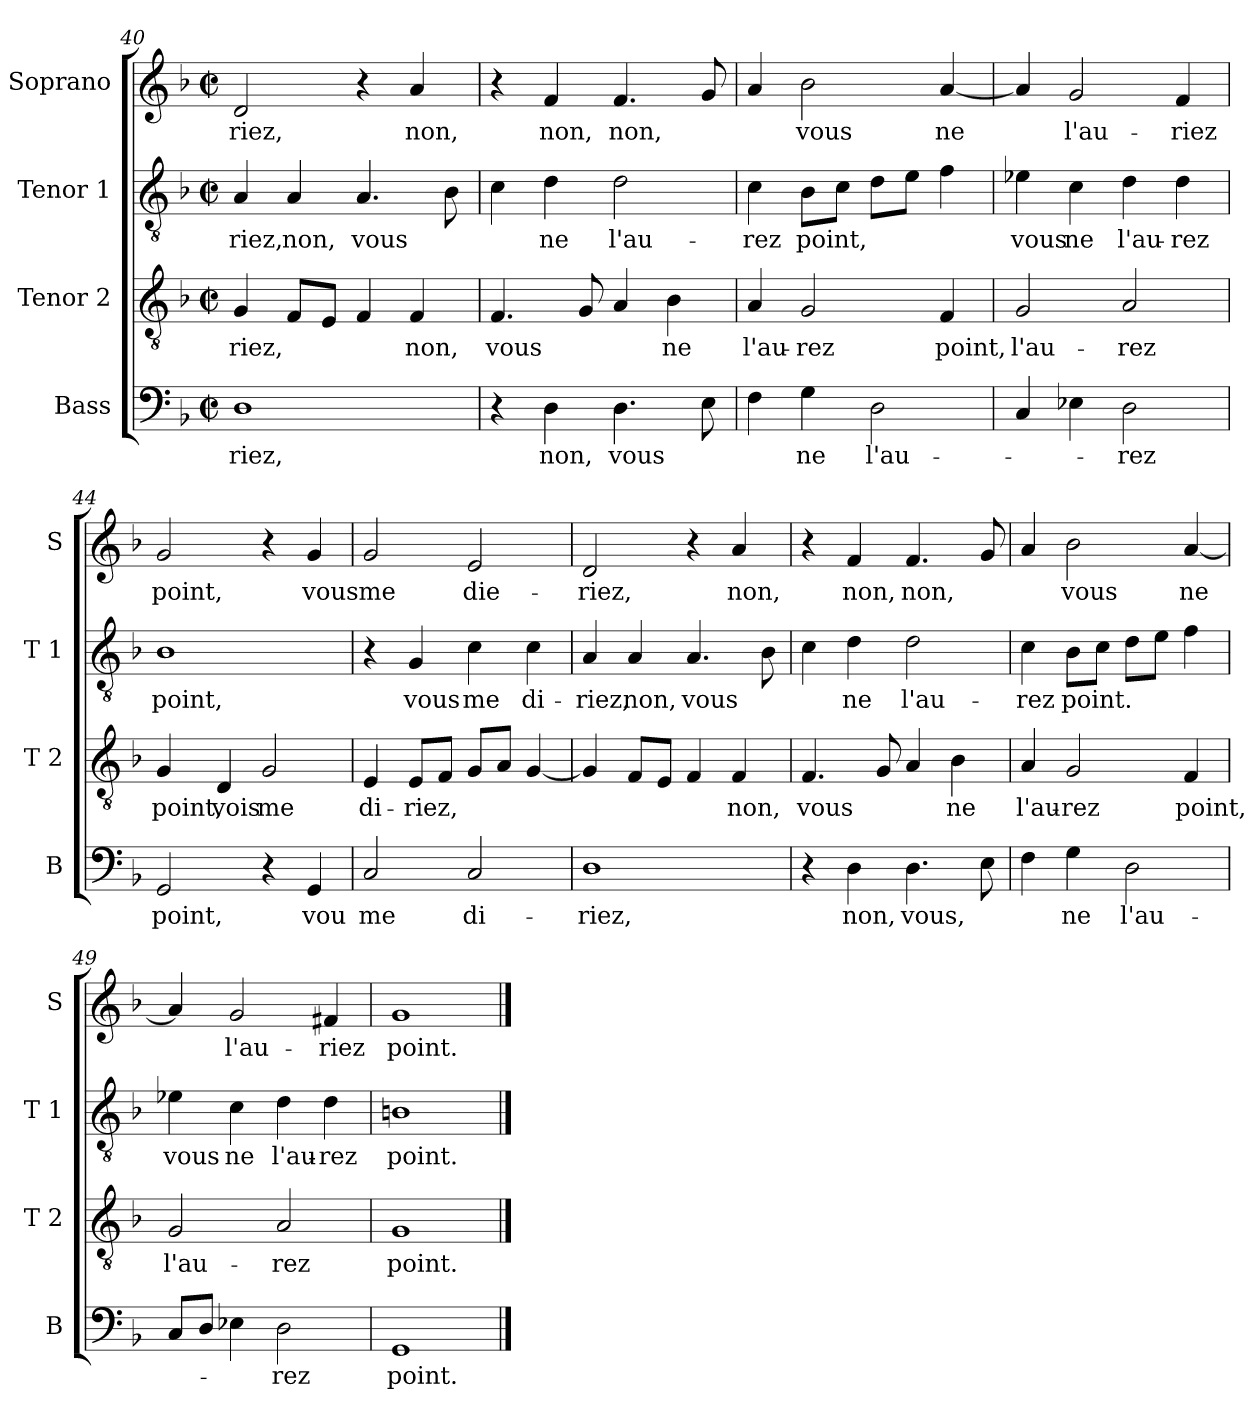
**kern	**text	**kern	**text	**kern	**text	**kern	**text
*part4	*part4	*part3	*part3	*part2	*part2	*part1	*part1
*staff4	*staff4	*staff3	*staff3	*staff2	*staff2	*staff1	*staff1
*I"Bass	*	*I"Tenor 2	*	*I"Tenor 1	*	*I"Soprano	*
*I'B	*	*I'T 2	*	*I'T 1	*	*I'S	*
*clefF4	*	*clefGv2	*	*clefGv2	*	*clefG2	*
*k[b-]	*	*k[b-]	*	*k[b-]	*	*k[b-]	*
*F:	*	*F:	*	*F:	*	*F:	*
*M2/2	*	*M2/2	*	*M2/2	*	*M2/2	*
*met(c|)	*	*met(c|)	*	*met(c|)	*	*met(c|)	*
=40	=40	=40	=40	=40	=40	=40	=40
1D	-riez,	4G/	-riez,	4A/	-riez,	2d/	-riez,
.	.	8F/L	.	4A/	non,	.	.
.	.	8E/J	.	.	.	.	.
.	.	4F/	.	4.A/	vous	4r	.
.	.	4F/	non,	.	.	4a/	non,
.	.	.	.	8B-\	.	.	.
!!LO:LB:g=z
=41	=41	=41	=41	=41	=41	=41	=41
4r	.	4.F/	vous	4c\	.	4r	.
4D\	non,	.	.	4d\	ne	4f/	non,
.	.	8G/	.	.	.	.	.
4.D\	vous	4A/	.	2d\	l'au-	4.f/	non,
.	.	4B-\	ne	.	.	.	.
8E\	.	.	.	.	.	8g/	.
=42	=42	=42	=42	=42	=42	=42	=42
4F\	.	4A/	l'au-	4c\	-rez	4a/	.
4G\	ne	2G/	-rez	8B-\L	point,	2b-\	vous
.	.	.	.	8c\J	.	.	.
2D\	l'au-	.	.	8d\L	.	.	.
.	.	.	.	8e\J	.	.	.
.	.	4F/	point,	4f\	.	[4a/	ne
=43	=43	=43	=43	=43	=43	=43	=43
4C/	.	2G/	l'au-	4e-X\	vous	4a/]	.
4E-X\	.	.	.	4c\	ne	2g/	l'au-
2D\	-rez	2A/	-rez	4d\	l'au-	.	.
.	.	.	.	4d\	-rez	4f/	-riez
=44	=44	=44	=44	=44	=44	=44	=44
2GG/	point,	4G/	point,	1B-	point,	2g/	point,
.	.	4D/	vois	.	.	.	.
4r	.	2G/	me	.	.	4r	.
4GG/	vou	.	.	.	.	4g/	vous
=45	=45	=45	=45	=45	=45	=45	=45
2C/	me	4E/	di-	4r	.	2g/	me
.	.	8E/L	-riez,	4G/	vous	.	.
.	.	8F/J	.	.	.	.	.
2C/	di-	8G/L	.	4c\	me	2e/	die-
.	.	8A/J	.	.	.	.	.
.	.	[4G/	.	4c\	di-	.	.
!!LO:LB:g=z
=46	=46	=46	=46	=46	=46	=46	=46
1D	-riez,	4G/]	.	4A/	-riez,	2d/	-riez,
.	.	8F/L	.	4A/	non,	.	.
.	.	8E/J	.	.	.	.	.
.	.	4F/	.	4.A/	vous	4r	.
.	.	4F/	non,	.	.	4a/	non,
.	.	.	.	8B-\	.	.	.
=47	=47	=47	=47	=47	=47	=47	=47
4r	.	4.F/	vous	4c\	.	4r	.
4D\	non,	.	.	4d\	ne	4f/	non,
.	.	8G/	.	.	.	.	.
4.D\	vous,	4A/	.	2d\	l'au-	4.f/	non,
.	.	4B-\	ne	.	.	.	.
8E\	.	.	.	.	.	8g/	.
=48	=48	=48	=48	=48	=48	=48	=48
4F\	.	4A/	l'au-	4c\	-rez	4a/	.
4G\	ne	2G/	-rez	8B-\L	point.	2b-\	vous
.	.	.	.	8c\J	.	.	.
2D\	l'au-	.	.	8d\L	.	.	.
.	.	.	.	8e\J	.	.	.
.	.	4F/	point,	4f\	.	[4a/	ne
=49	=49	=49	=49	=49	=49	=49	=49
8C/L	.	2G/	l'au-	4e-X\	vous	4a/]	.
8D/J	.	.	.	.	.	.	.
4E-X\	.	.	.	4c\	ne	2g/	l'au-
2D\	-rez	2A/	-rez	4d\	l'au-	.	.
.	.	.	.	4d\	-rez	4f#X/	-riez
=50	=50	=50	=50	=50	=50	=50	=50
1GG	point.	1G	point.	1Bn	point.	1g	point.
==	==	==	==	==	==	==	==
*-	*-	*-	*-	*-	*-	*-	*-
